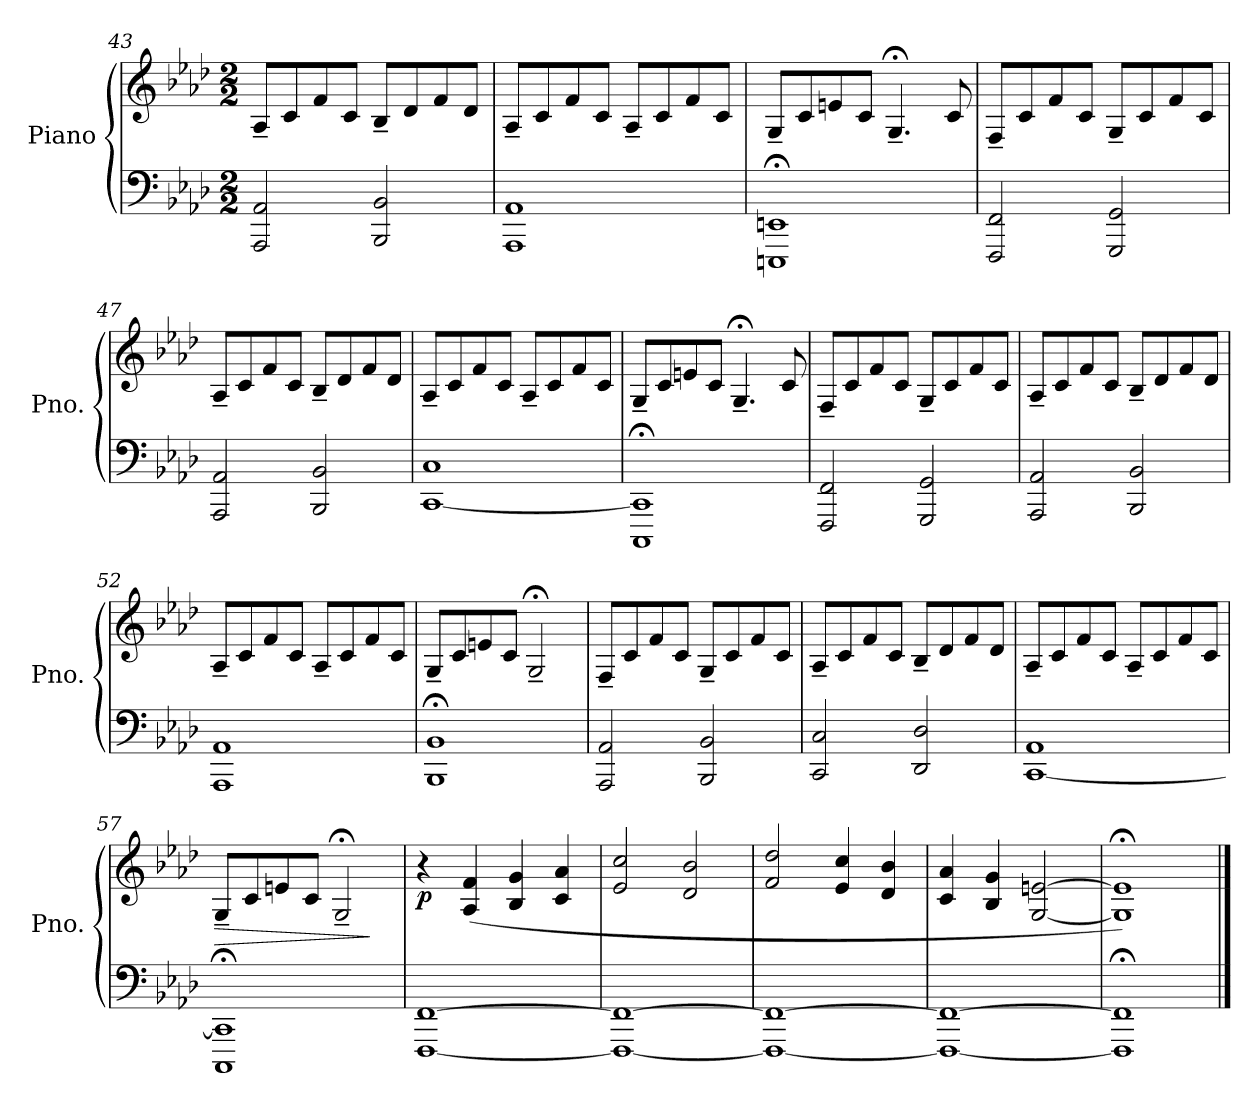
**kern	**kern	**dynam
*part1	*part1	*part1
*staff2	*staff1	*staff1/2
*I"Piano	*	*
*I'Pno.	*	*
!!LO:LB:g=z
*clefF4	*clefG2	*
*k[b-e-a-d-]	*k[b-e-a-d-]	*
*M2/2	*M2/2	*
=43	=43	=43
2AAA-/ 2AA-/	8A-~/L	.
.	8c/	.
.	8f/	.
.	8c/J	.
2BBB-/ 2BB-/	8B-~/L	.
.	8d-/	.
.	8f/	.
.	8d-/J	.
=44	=44	=44
1AAA- 1AA-	8A-~/L	.
.	8c/	.
.	8f/	.
.	8c/J	.
.	8A-~/L	.
.	8c/	.
.	8f/	.
.	8c/J	.
=45	=45	=45
1EEEn;< 1EEn;<	8G~/L	.
.	8c/	.
.	8en/	.
.	8c/J	.
.	4.G;<~/	.
.	8c/	.
=46	=46	=46
2FFF/ 2FF/	8F~/L	.
.	8c/	.
.	8f/	.
.	8c/J	.
2GGG/ 2GG/	8G~/L	.
.	8c/	.
.	8f/	.
.	8c/J	.
!!LO:PB:g=z
=47	=47	=47
2AAA-/ 2AA-/	8A-~/L	.
.	8c/	.
.	8f/	.
.	8c/J	.
2BBB-/ 2BB-/	8B-~/L	.
.	8d-/	.
.	8f/	.
.	8d-/J	.
=48	=48	=48
[1CC 1C	8A-~/L	.
.	8c/	.
.	8f/	.
.	8c/J	.
.	8A-~/L	.
.	8c/	.
.	8f/	.
.	8c/J	.
=49	=49	=49
1CCC;< 1CC];<	8G~/L	.
.	8c/	.
.	8en/	.
.	8c/J	.
.	4.G;<~/	.
.	8c/	.
=50	=50	=50
2FFF/ 2FF/	8F~/L	.
.	8c/	.
.	8f/	.
.	8c/J	.
2GGG/ 2GG/	8G~/L	.
.	8c/	.
.	8f/	.
.	8c/J	.
!!LO:LB:g=z
=51	=51	=51
2AAA-/ 2AA-/	8A-~/L	.
.	8c/	.
.	8f/	.
.	8c/J	.
2BBB-/ 2BB-/	8B-~/L	.
.	8d-/	.
.	8f/	.
.	8d-/J	.
=52	=52	=52
1AAA- 1AA-	8A-~/L	.
.	8c/	.
.	8f/	.
.	8c/J	.
.	8A-~/L	.
.	8c/	.
.	8f/	.
.	8c/J	.
=53	=53	=53
1BBB-;< 1BB-;<	8G~/L	.
.	8c/	.
.	8en/	.
.	8c/J	.
.	2G;<~/	.
=54	=54	=54
2AAA-/ 2AA-/	8F~/L	.
.	8c/	.
.	8f/	.
.	8c/J	.
2BBB-/ 2BB-/	8G~/L	.
.	8c/	.
.	8f/	.
.	8c/J	.
!!LO:LB:g=z
=55	=55	=55
2CC/ 2C/	8A-~/L	.
.	8c/	.
.	8f/	.
.	8c/J	.
2DD-/ 2D-/	8B-~/L	.
.	8d-/	.
.	8f/	.
.	8d-/J	.
=56	=56	=56
[1CC 1AA-	8A-~/L	.
.	8c/	.
.	8f/	.
.	8c/J	.
.	8A-~/L	.
.	8c/	.
.	8f/	.
.	8c/J	.
=57	=57	=57
!	!	!LO:HP:b
1CCC;< 1CC];<	8G~/L	>
.	8c/	.
.	8en/	.
.	8c/J	.
.	2G;<~/	.
.	.	]
!!LO:LB:g=z
=58	=58	=58
!	!	!LO:DY:b
[1FFF [1FF	4r	p
.	(4A-/ 4f/	.
.	4B-/ 4g/	.
.	4c/ 4a-/	.
=59	=59	=59
1FFF_ 1FF_	2e-/ 2cc/	.
.	2d-/ 2b-/	.
=60	=60	=60
1FFF_ 1FF_	2f/ 2dd-/	.
.	4e-/ 4cc/	.
.	4d-/ 4b-/	.
=61	=61	=61
1FFF_ 1FF_	4c/ 4a-/	.
.	4B-/ 4g/	.
.	[2G/ [2en/	.
=62	=62	=62
1FFF];< 1FF];<	1G];< 1e];<)	.
==	==	==
*-	*-	*-
